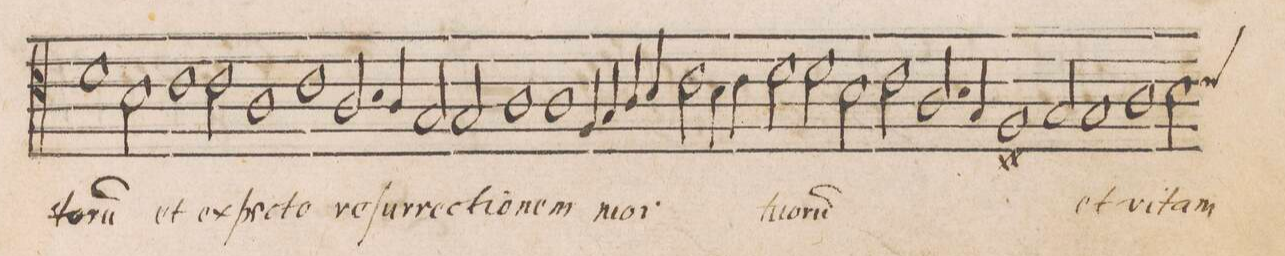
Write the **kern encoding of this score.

**kern	**text
*I"ALTVS	*
*clefC4	*
*k[]	*
*met(C|)	*
*M2/1	*
1d	-to-
2B\	-ru(m)
1c\	et
=183-	=183-
2c\	ex-
1A	-pec-
=184-	=184-
1c	-to
2.A/	re-
4A/	-ſur-
=185-	=185-
2G/	 rec-
2G/	-ti-
1A	-o-
=186-	=186-
1A	-nem
4F/	mor-
4G/	.
4A/	.
4B/	.
=187-	=187-
2c\	.
4B\	.
4c\	.
2d\	-tu-
2d\	-o-
=188-	=188-
2B\	-ru(m)
2c\	.
2.A/	.
4G/	.
=189-	=189-
1F#X	.
2G/	.
1G/	et
=190-	=190-
1A	vi-
*custos:c	*
2B\	-tam
=191-	=191-
*-	*-
